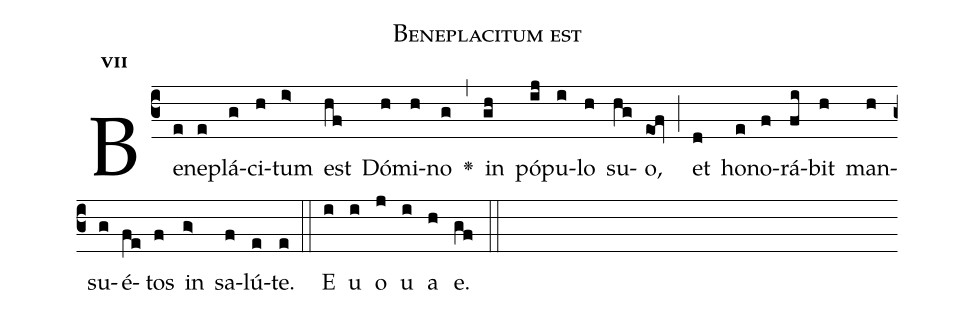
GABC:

name:Beneplacitum est;
office-part:Antiphona;
mode:7;
%%
initial-style: 1;
name: Beneplacitum est
book: Antiphonae & Responsoria/Tomus II, p. 14;
occasion: Hebdomada I Quadragesimae Dominica;
office-part: Laudes Ant 3;
user-notes: ;
commentary: ;
annotation: 7a;
centering-scheme: english;
fontsize: 12;
font: OFLSortsMillGoudy;
height: 11;
width: 4.5;
%%
(c3)Be(e)ne(e)plá(g)ci(h)tum(i>) est(hf) Dó(h)mi(h)no(g) <v>\greheightstar</v>(,) in(gh) pó(ij)pu(i)lo(h) su(hg)o,(eof) (;) et(d) ho(e)no(f)rá(fi)bit(h) man(h)su(g)é(fe)tos(f) in(g>) sa(f)lú(e)te.(e) (::)
E(i) u(i) o(j) u(i) a(h) e.(gf) (::)
